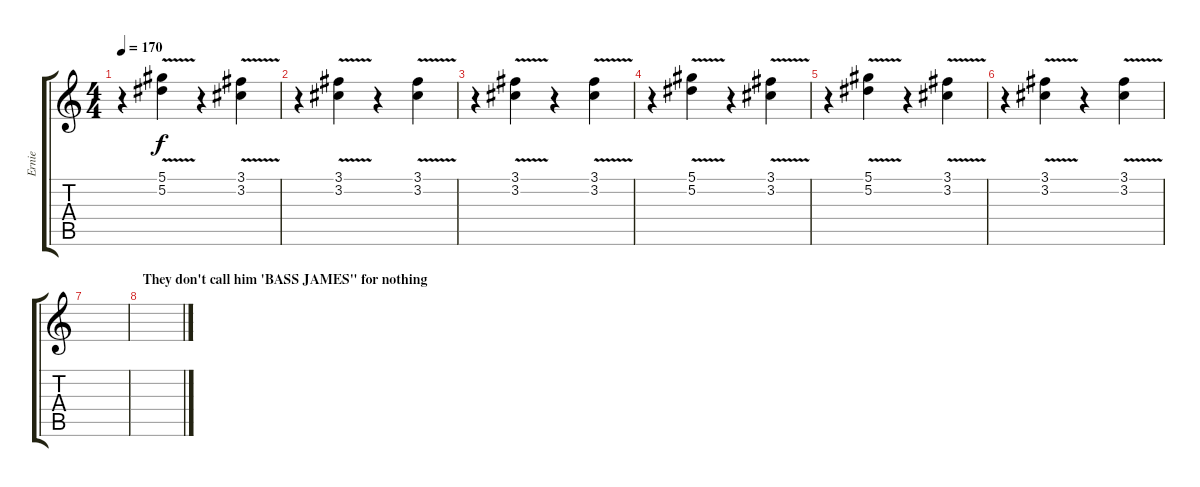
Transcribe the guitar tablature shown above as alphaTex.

\track ("Ernie" "Ernie") {instrument overdrivenguitar}
\staff {score tabs}
\tuning (Eb4 Bb3 Gb3 Db3 Ab2 Db2) {hide}
\ts (4 4)
\tempo 170
\clef g2
\ks c
r.4{dy f} (5.1{v} 5.2{v}).4 r.4 (3.1{v} 3.2{v}).4 |
r.4 (3.1{v} 3.2{v}).4 r.4 (3.1{v} 3.2{v}).4 |
r.4{instrument overdrivenguitar} (3.1{v} 3.2{v}).4 r.4 (3.1{v} 3.2{v}).4 |
r.4 (5.1{v} 5.2{v}).4 r.4 (3.1{v} 3.2{v}).4 |
r.4 (5.1{v} 5.2{v}).4 r.4 (3.1{v} 3.2{v}).4 |
r.4 (3.1{v} 3.2{v}).4 r.4 (3.1{v} 3.2{v}).4 |
|
\section ("" "They don't call him 'BASS JAMES\" for nothing")
